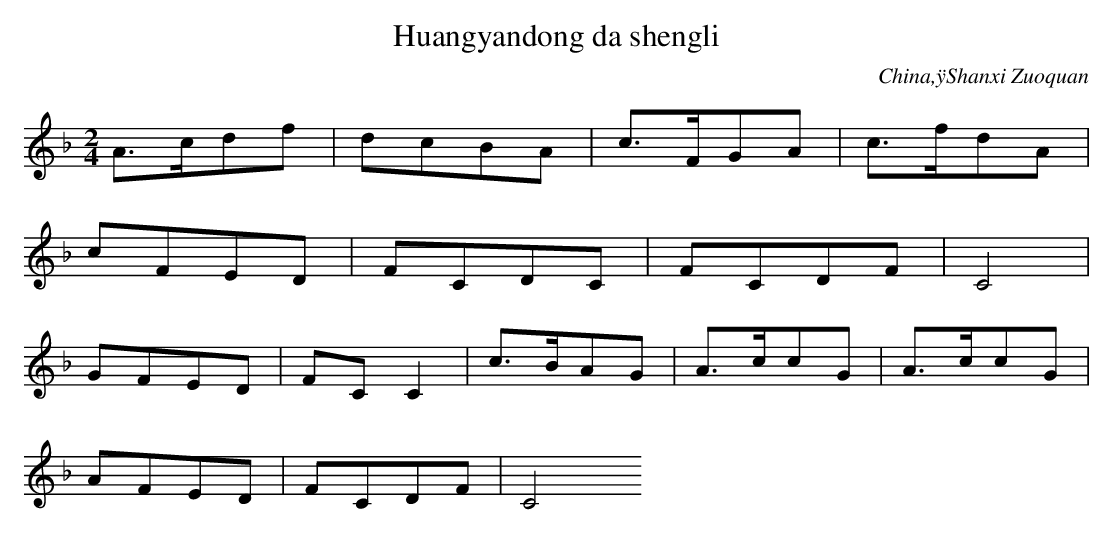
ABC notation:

X:1
T: Huangyandong da shengli
O: China,ÿShanxi Zuoquan
M: 2/4
L: 1/16
K: F
A3cd2f2 | d2c2B2A2 | c3FG2A2 | c3fd2A2 |
c2F2E2D2 | F2C2D2C2 | F2C2D2F2 | C8 |
G2F2E2D2 | F2C2C4 | c3BA2G2 | A3cc2G2 | A3cc2G2 |
A2F2E2D2 | F2C2D2F2 | C8
